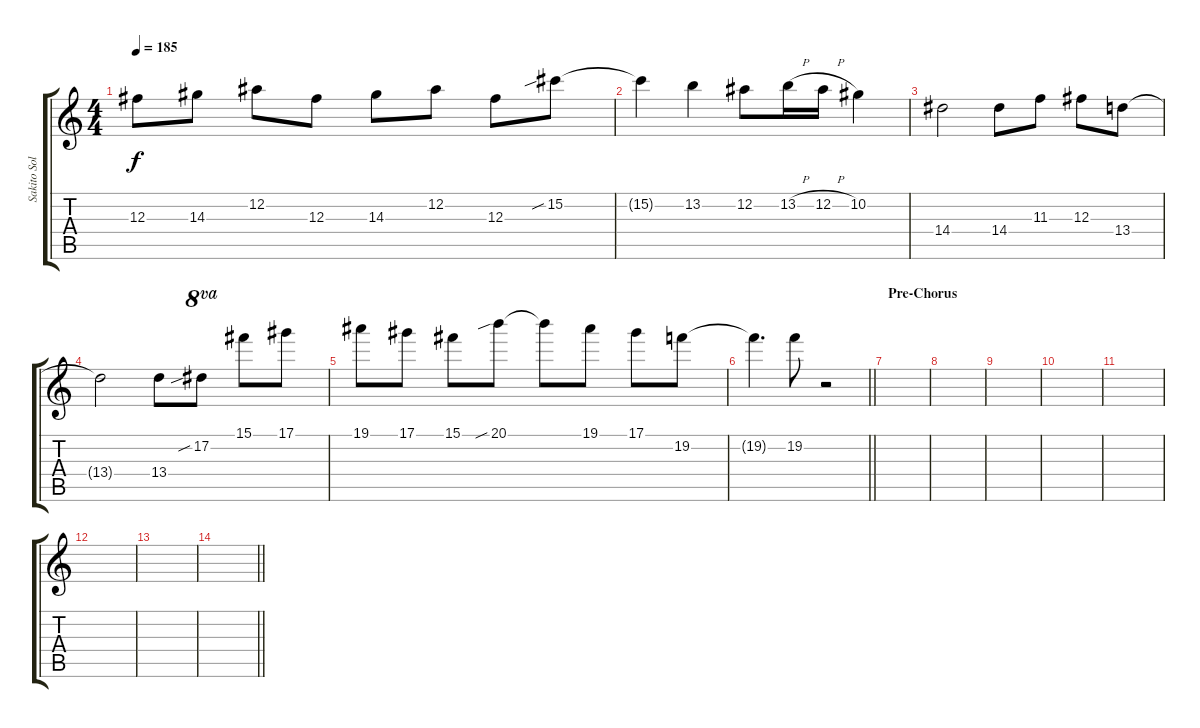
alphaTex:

\track ("Sakito Solo" "Sakito Sol") {instrument distortionguitar}
\staff {score tabs}
\tuning (Eb4 Bb3 Gb3 Db3 Ab2 Eb2) {hide}
\ts (4 4)
\tempo 185
\clef g2
\ks c
12.3.8{dy f} 14.3.8 12.2.8 12.3.8 14.3.8 12.2.8 12.3.8 15.2{sib}.8 |
15.2{t}.4 13.2.4 12.2.8 13.2{h}.16 12.2{h}.16 10.2.4 |
14.4.2 14.4.8 11.3.8 12.3.8 13.4.8 |
13.4{t}.2 13.4.8 17.2{sib}.8{ot 8va} 15.1.8 17.1.8 |
19.1.8 17.1.8 15.1.8 20.1{sib}.8 20.1{t}.8 19.1.8 17.1.8 19.2.8 |
\barLineRight lightlight
19.2{t}.4{d} 19.2.8 r.2 |
\section ("" "Pre-Chorus")
|
|
|
|
|
|
|
\barLineRight lightlight
